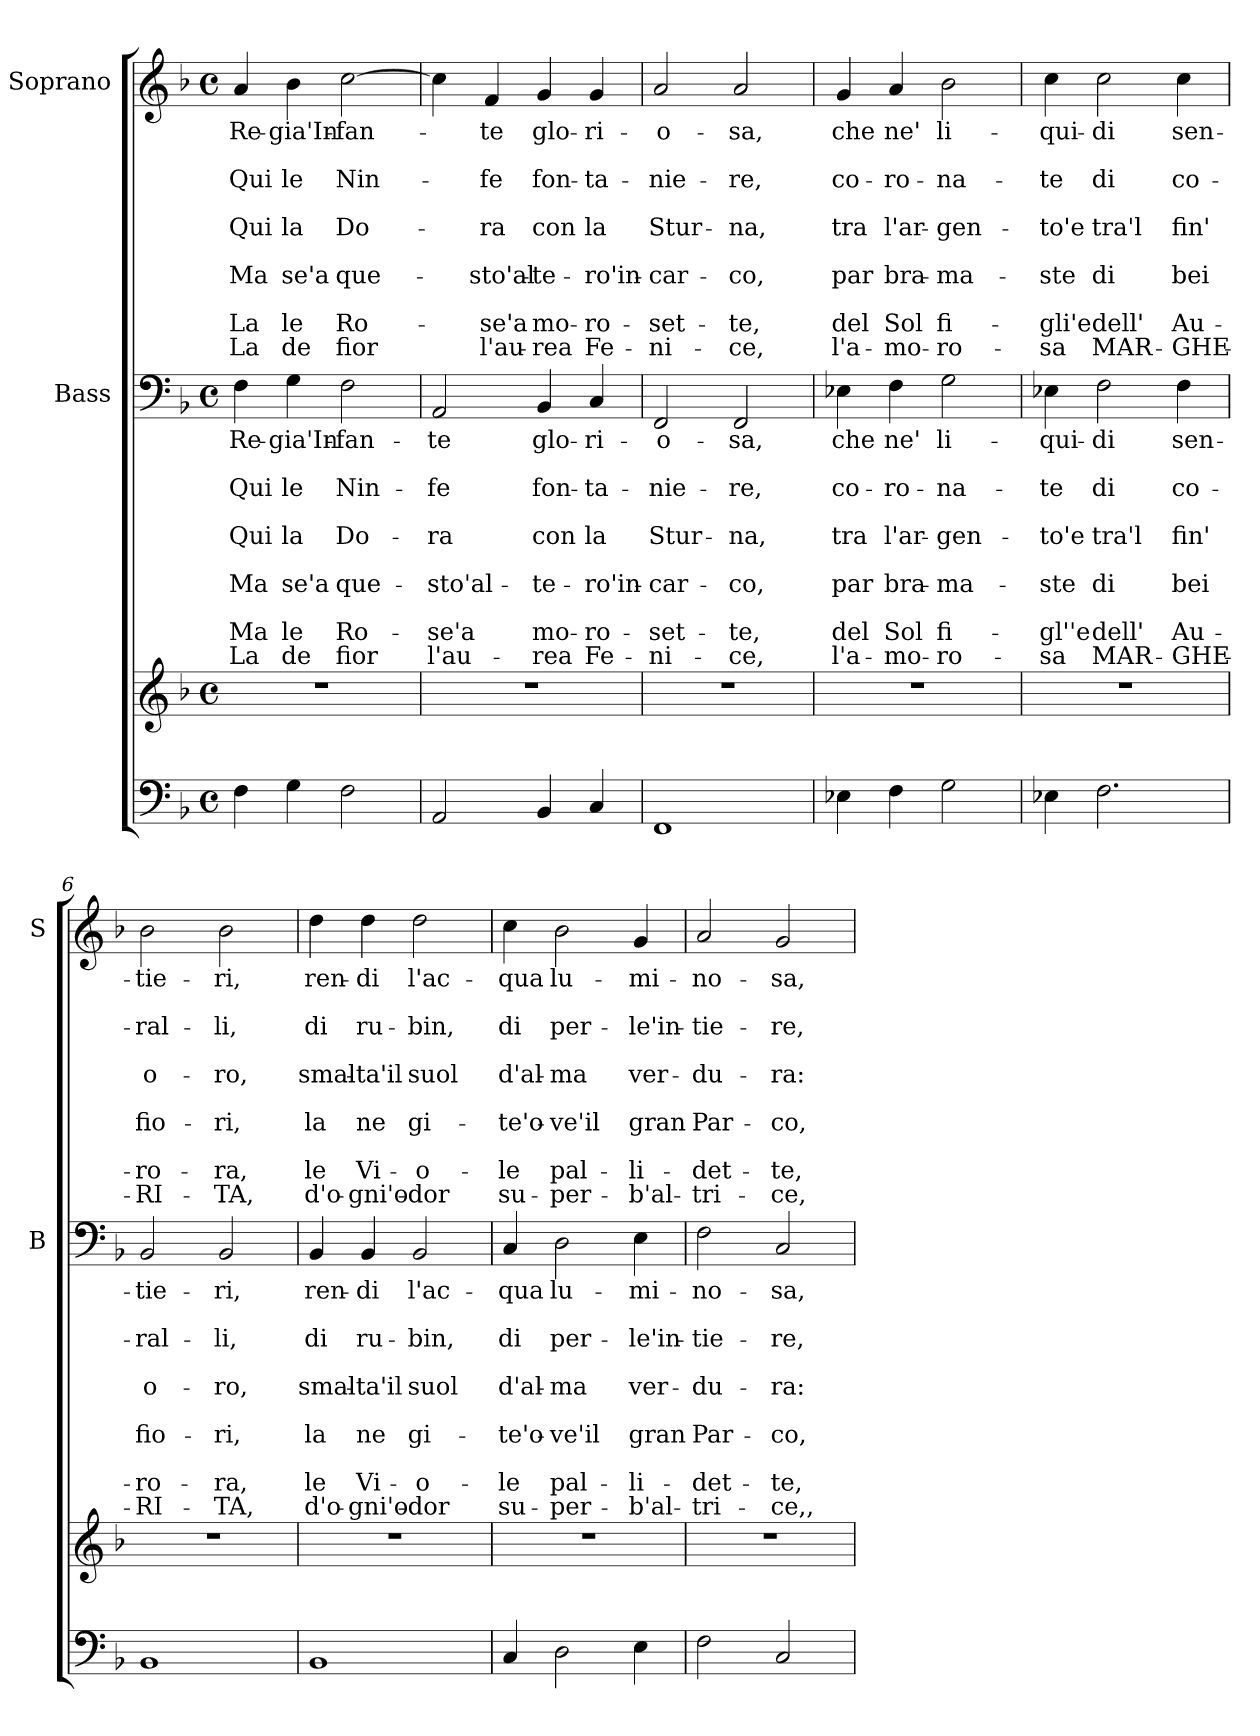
**kern	**kern	**kern	**text	**text	**text	**text	**text	**text	**text	**text	**text	**text	**kern	**text	**text	**text	**text	**text	**text	**text	**text	**text	**text
*part3	*part3	*part2	*part2	*part2	*part2	*part2	*part2	*part2	*part2	*part2	*part2	*part2	*part1	*part1	*part1	*part1	*part1	*part1	*part1	*part1	*part1	*part1	*part1
*staff4	*staff3	*staff2	*staff2	*staff2	*staff2	*staff2	*staff2	*staff2	*staff2	*staff2	*staff2	*staff2	*staff1	*staff1	*staff1	*staff1	*staff1	*staff1	*staff1	*staff1	*staff1	*staff1	*staff1
*	*	*I"Bass	*	*	*	*	*	*	*	*	*	*	*I"Soprano	*	*	*	*	*	*	*	*	*	*
*	*	*I'B	*	*	*	*	*	*	*	*	*	*	*I'S	*	*	*	*	*	*	*	*	*	*
*clefF4	*clefG2	*clefF4	*	*	*	*	*	*	*	*	*	*	*clefG2	*	*	*	*	*	*	*	*	*	*
*k[b-]	*k[b-]	*k[b-]	*	*	*	*	*	*	*	*	*	*	*k[b-]	*	*	*	*	*	*	*	*	*	*
*F:	*F:	*F:	*	*	*	*	*	*	*	*	*	*	*F:	*	*	*	*	*	*	*	*	*	*
*M4/4	*M4/4	*M4/4	*	*	*	*	*	*	*	*	*	*	*M4/4	*	*	*	*	*	*	*	*	*	*
*met(c)	*met(c)	*met(c)	*	*	*	*	*	*	*	*	*	*	*met(c)	*	*	*	*	*	*	*	*	*	*
=1	=1	=1	=1	=1	=1	=1	=1	=1	=1	=1	=1	=1	=1	=1	=1	=1	=1	=1	=1	=1	=1	=1	=1
!	!	!	!LO:LY:b	!	!LO:LY:b	!	!LO:LY:b	!	!LO:LY:b	!	!LO:LY:b	!LO:LY:b	!	!LO:LY:b	!	!LO:LY:b	!	!LO:LY:b	!	!LO:LY:b	!	!LO:LY:b	!LO:LY:b
4F\	1r	4F\	Re-	.	Qui	.	Qui	.	Ma	.	Ma	La	4a/	Re-	.	Qui	.	Qui	.	Ma	.	La	La
!	!	!	!LO:LY:b	!	!LO:LY:b	!	!LO:LY:b	!	!LO:LY:b	!	!LO:LY:b	!LO:LY:b	!	!LO:LY:b	!	!LO:LY:b	!	!LO:LY:b	!	!LO:LY:b	!	!LO:LY:b	!LO:LY:b
4G\	.	4G\	-gia'In-	.	le	.	la	.	se'a	.	le	de	4b-\	-gia'In-	.	le	.	la	.	se'a	.	le	de
!	!	!	!LO:LY:b	!	!LO:LY:b	!	!LO:LY:b	!	!LO:LY:b	!	!LO:LY:b	!LO:LY:b	!	!LO:LY:b	!	!LO:LY:b	!	!LO:LY:b	!	!LO:LY:b	!	!LO:LY:b	!LO:LY:b
2F\	.	2F\	-fan-	.	Nin-	.	Do-	.	que-	.	Ro-	fior	[2cc\	-fan-	.	Nin-	.	Do-	.	que-	.	Ro-	fior
=2	=2	=2	=2	=2	=2	=2	=2	=2	=2	=2	=2	=2	=2	=2	=2	=2	=2	=2	=2	=2	=2	=2	=2
!	!	!	!LO:LY:b	!	!LO:LY:b	!	!LO:LY:b	!	!LO:LY:b	!	!LO:LY:b	!LO:LY:b	!	!	!	!	!	!	!	!	!	!	!
2AA/	1r	2AA/	-te	.	-fe	.	-ra	.	-sto'al-	.	-se'a	l'au-	4cc\]	.	.	.	.	.	.	.	.	.	.
!	!	!	!	!	!	!	!	!	!	!	!	!	!	!LO:LY:b	!	!LO:LY:b	!	!LO:LY:b	!	!LO:LY:b	!	!LO:LY:b	!LO:LY:b
.	.	.	.	.	.	.	.	.	.	.	.	.	4f/	-te	.	-fe	.	-ra	.	-sto'al-	.	-se'a	l'au-
!	!	!	!LO:LY:b	!	!LO:LY:b	!	!LO:LY:b	!	!LO:LY:b	!	!LO:LY:b	!LO:LY:b	!	!LO:LY:b	!	!LO:LY:b	!	!LO:LY:b	!	!LO:LY:b	!	!LO:LY:b	!LO:LY:b
4BB-/	.	4BB-/	glo-	.	fon-	.	con	.	-te-	.	mo-	-rea	4g/	glo-	.	fon-	.	con	.	-te-	.	mo-	-rea
!	!	!	!LO:LY:b	!	!LO:LY:b	!	!LO:LY:b	!	!LO:LY:b	!	!LO:LY:b	!LO:LY:b	!	!LO:LY:b	!	!LO:LY:b	!	!LO:LY:b	!	!LO:LY:b	!	!LO:LY:b	!LO:LY:b
4C/	.	4C/	-ri-	.	-ta-	.	la	.	-ro'in-	.	-ro-	Fe-	4g/	-ri-	.	-ta-	.	la	.	-ro'in-	.	-ro-	Fe-
=3	=3	=3	=3	=3	=3	=3	=3	=3	=3	=3	=3	=3	=3	=3	=3	=3	=3	=3	=3	=3	=3	=3	=3
!	!	!	!LO:LY:b	!	!LO:LY:b	!	!LO:LY:b	!	!LO:LY:b	!	!LO:LY:b	!LO:LY:b	!	!LO:LY:b	!	!LO:LY:b	!	!LO:LY:b	!	!LO:LY:b	!	!LO:LY:b	!LO:LY:b
1FF	1r	2FF/	-o-	.	-nie-	.	Stur-	.	-car-	.	-set-	-ni-	2a/	-o-	.	-nie-	.	Stur-	.	-car-	.	-set-	-ni-
!	!	!	!LO:LY:b	!	!LO:LY:b	!	!LO:LY:b	!	!LO:LY:b	!	!LO:LY:b	!LO:LY:b	!	!LO:LY:b	!	!LO:LY:b	!	!LO:LY:b	!	!LO:LY:b	!	!LO:LY:b	!LO:LY:b
.	.	2FF/	-sa,	.	-re,	.	-na,	.	-co,	.	-te,	-ce,	2a/	-sa,	.	-re,	.	-na,	.	-co,	.	-te,	-ce,
=4	=4	=4	=4	=4	=4	=4	=4	=4	=4	=4	=4	=4	=4	=4	=4	=4	=4	=4	=4	=4	=4	=4	=4
!	!	!	!LO:LY:b	!	!LO:LY:b	!	!LO:LY:b	!	!LO:LY:b	!	!LO:LY:b	!LO:LY:b	!	!LO:LY:b	!	!LO:LY:b	!	!LO:LY:b	!	!LO:LY:b	!	!LO:LY:b	!LO:LY:b
4E-X\	1r	4E-X\	che	.	co-	.	tra	.	par	.	del	l'a-	4g/	che	.	co-	.	tra	.	par	.	del	l'a-
!	!	!	!LO:LY:b	!	!LO:LY:b	!	!LO:LY:b	!	!LO:LY:b	!	!LO:LY:b	!LO:LY:b	!	!LO:LY:b	!	!LO:LY:b	!	!LO:LY:b	!	!LO:LY:b	!	!LO:LY:b	!LO:LY:b
4F\	.	4F\	ne'	.	-ro-	.	l'ar-	.	bra-	.	Sol	-mo-	4a/	ne'	.	-ro-	.	l'ar-	.	bra-	.	Sol	-mo-
!	!	!	!LO:LY:b	!	!LO:LY:b	!	!LO:LY:b	!	!LO:LY:b	!	!LO:LY:b	!LO:LY:b	!	!LO:LY:b	!	!LO:LY:b	!	!LO:LY:b	!	!LO:LY:b	!	!LO:LY:b	!LO:LY:b
2G\	.	2G\	li-	.	-na-	.	-gen-	.	-ma-	.	fi-	-ro-	2b-\	li-	.	-na-	.	-gen-	.	-ma-	.	fi-	-ro-
=5	=5	=5	=5	=5	=5	=5	=5	=5	=5	=5	=5	=5	=5	=5	=5	=5	=5	=5	=5	=5	=5	=5	=5
!	!	!	!LO:LY:b	!	!LO:LY:b	!	!LO:LY:b	!	!LO:LY:b	!	!LO:LY:b	!LO:LY:b	!	!LO:LY:b	!	!LO:LY:b	!	!LO:LY:b	!	!LO:LY:b	!	!LO:LY:b	!LO:LY:b
4E-X\	1r	4E-X\	-qui-	.	-te	.	-to'e	.	-ste	.	-gl''e	-sa	4cc\	-qui-	.	-te	.	-to'e	.	-ste	.	-gli'e	-sa
!	!	!	!LO:LY:b	!	!LO:LY:b	!	!LO:LY:b	!	!LO:LY:b	!	!LO:LY:b	!LO:LY:b	!	!LO:LY:b	!	!LO:LY:b	!	!LO:LY:b	!	!LO:LY:b	!	!LO:LY:b	!LO:LY:b
2.F\	.	2F\	-di	.	di	.	tra'l	.	di	.	dell'	MAR-	2cc\	-di	.	di	.	tra'l	.	di	.	dell'	MAR-
!	!	!	!LO:LY:b	!	!LO:LY:b	!	!LO:LY:b	!	!LO:LY:b	!	!LO:LY:b	!LO:LY:b	!	!LO:LY:b	!	!LO:LY:b	!	!LO:LY:b	!	!LO:LY:b	!	!LO:LY:b	!LO:LY:b
.	.	4F\	sen-	.	co-	.	fin'	.	bei	.	Au-	-GHE-	4cc\	sen-	.	co-	.	fin'	.	bei	.	Au-	-GHE-
!!LO:LB:g=z
=6	=6	=6	=6	=6	=6	=6	=6	=6	=6	=6	=6	=6	=6	=6	=6	=6	=6	=6	=6	=6	=6	=6	=6
!	!	!	!LO:LY:b	!	!LO:LY:b	!	!LO:LY:b	!	!LO:LY:b	!	!LO:LY:b	!LO:LY:b	!	!LO:LY:b	!	!LO:LY:b	!	!LO:LY:b	!	!LO:LY:b	!	!LO:LY:b	!LO:LY:b
1BB-	1r	2BB-/	-tie-	.	-ral-	.	o-	.	fio-	.	-ro-	-RI-	2b-\	-tie-	.	-ral-	.	o-	.	fio-	.	-ro-	-RI-
!	!	!	!LO:LY:b	!	!LO:LY:b	!	!LO:LY:b	!	!LO:LY:b	!	!LO:LY:b	!LO:LY:b	!	!LO:LY:b	!	!LO:LY:b	!	!LO:LY:b	!	!LO:LY:b	!	!LO:LY:b	!LO:LY:b
.	.	2BB-/	-ri,	.	-li,	.	-ro,	.	-ri,	.	-ra,	-TA,	2b-\	-ri,	.	-li,	.	-ro,	.	-ri,	.	-ra,	-TA,
=7	=7	=7	=7	=7	=7	=7	=7	=7	=7	=7	=7	=7	=7	=7	=7	=7	=7	=7	=7	=7	=7	=7	=7
!	!	!	!LO:LY:b	!	!LO:LY:b	!	!LO:LY:b	!	!LO:LY:b	!	!LO:LY:b	!LO:LY:b	!	!LO:LY:b	!	!LO:LY:b	!	!LO:LY:b	!	!LO:LY:b	!	!LO:LY:b	!LO:LY:b
1BB-	1r	4BB-/	ren-	.	di	.	smal-	.	la	.	le	d'o-	4dd\	ren-	.	di	.	smal-	.	la	.	le	d'o-
!	!	!	!LO:LY:b	!	!LO:LY:b	!	!LO:LY:b	!	!LO:LY:b	!	!LO:LY:b	!LO:LY:b	!	!LO:LY:b	!	!LO:LY:b	!	!LO:LY:b	!	!LO:LY:b	!	!LO:LY:b	!LO:LY:b
.	.	4BB-/	-di	.	ru-	.	-ta'il	.	ne	.	Vi-	-gni'o-	4dd\	-di	.	ru-	.	-ta'il	.	ne	.	Vi-	-gni'o-
!	!	!	!LO:LY:b	!	!LO:LY:b	!	!LO:LY:b	!	!LO:LY:b	!	!LO:LY:b	!LO:LY:b	!	!LO:LY:b	!	!LO:LY:b	!	!LO:LY:b	!	!LO:LY:b	!	!LO:LY:b	!LO:LY:b
.	.	2BB-/	l'ac-	.	-bin,	.	suol	.	gi-	.	-o-	-dor	2dd\	l'ac-	.	-bin,	.	suol	.	gi-	.	-o-	-dor
=8	=8	=8	=8	=8	=8	=8	=8	=8	=8	=8	=8	=8	=8	=8	=8	=8	=8	=8	=8	=8	=8	=8	=8
!	!	!	!LO:LY:b	!	!LO:LY:b	!	!LO:LY:b	!	!LO:LY:b	!	!LO:LY:b	!LO:LY:b	!	!LO:LY:b	!	!LO:LY:b	!	!LO:LY:b	!	!LO:LY:b	!	!LO:LY:b	!LO:LY:b
4C/	1r	4C/	-qua	.	di	.	d'al-	.	-te'o-	.	-le	su-	4cc\	-qua	.	di	.	d'al-	.	-te'o-	.	-le	su-
!	!	!	!LO:LY:b	!	!LO:LY:b	!	!LO:LY:b	!	!LO:LY:b	!	!LO:LY:b	!LO:LY:b	!	!LO:LY:b	!	!LO:LY:b	!	!LO:LY:b	!	!LO:LY:b	!	!LO:LY:b	!LO:LY:b
2D\	.	2D\	lu-	.	per-	.	-ma	.	-ve'il	.	pal-	-per-	2b-\	lu-	.	per-	.	-ma	.	-ve'il	.	pal-	-per-
!	!	!	!LO:LY:b	!	!LO:LY:b	!	!LO:LY:b	!	!LO:LY:b	!	!LO:LY:b	!LO:LY:b	!	!LO:LY:b	!	!LO:LY:b	!	!LO:LY:b	!	!LO:LY:b	!	!LO:LY:b	!LO:LY:b
4E\	.	4E\	-mi-	.	-le'in-	.	ver-	.	gran	.	-li-	-b'al-	4g/	-mi-	.	-le'in-	.	ver-	.	gran	.	-li-	-b'al-
=9	=9	=9	=9	=9	=9	=9	=9	=9	=9	=9	=9	=9	=9	=9	=9	=9	=9	=9	=9	=9	=9	=9	=9
!	!	!	!LO:LY:b	!	!LO:LY:b	!	!LO:LY:b	!	!LO:LY:b	!	!LO:LY:b	!LO:LY:b	!	!LO:LY:b	!	!LO:LY:b	!	!LO:LY:b	!	!LO:LY:b	!	!LO:LY:b	!LO:LY:b
2F\	1r	2F\	-no-	.	-tie-	.	-du-	.	Par-	.	-det-	-tri-	2a/	-no-	.	-tie-	.	-du-	.	Par-	.	-det-	-tri-
!	!	!	!LO:LY:b	!	!LO:LY:b	!	!LO:LY:b	!	!LO:LY:b	!	!LO:LY:b	!LO:LY:b	!	!LO:LY:b	!	!LO:LY:b	!	!LO:LY:b	!	!LO:LY:b	!	!LO:LY:b	!LO:LY:b
2C/	.	2C/	-sa,	.	-re,	.	-ra:	.	-co,	.	-te,	-ce,,	2g/	-sa,	.	-re,	.	-ra:	.	-co,	.	-te,	-ce,
=	=	=	=	=	=	=	=	=	=	=	=	=	=	=	=	=	=	=	=	=	=	=	=
*-	*-	*-	*-	*-	*-	*-	*-	*-	*-	*-	*-	*-	*-	*-	*-	*-	*-	*-	*-	*-	*-	*-	*-
